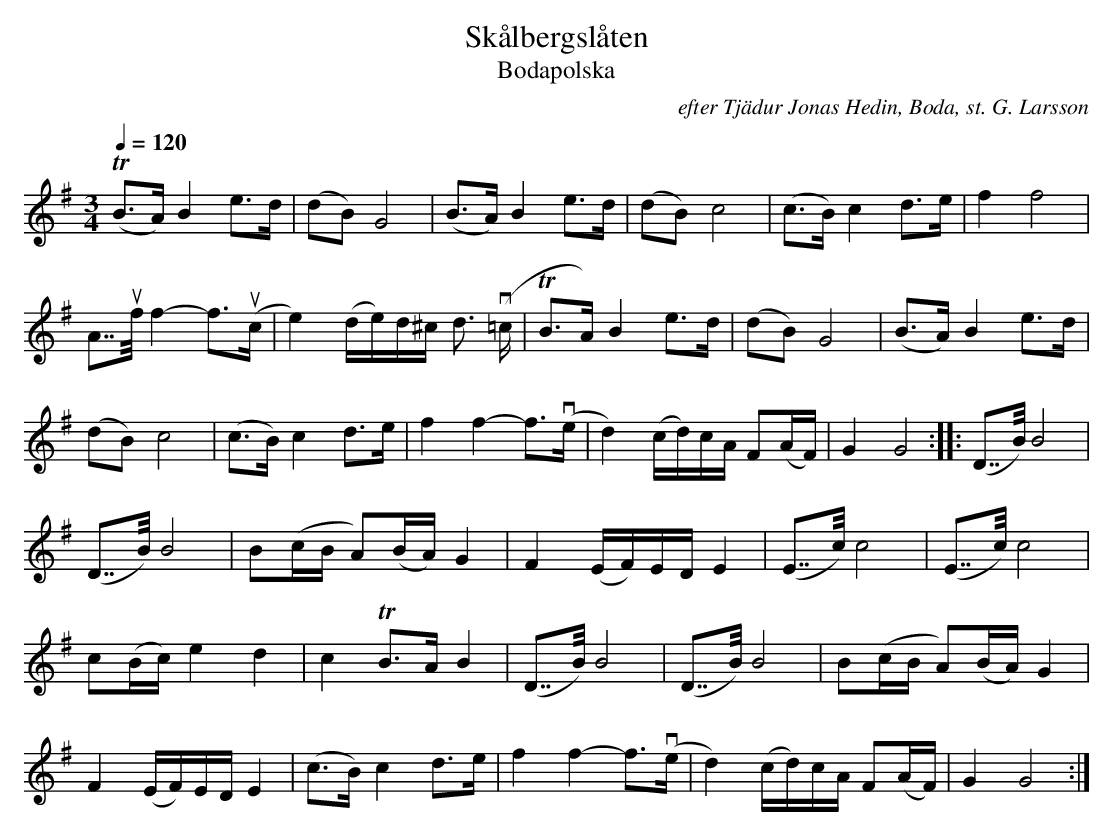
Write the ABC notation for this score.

X:1
T:Skålbergslåten
T:Bodapolska
C:efter Tjädur Jonas Hedin, Boda, st. G. Larsson
L:1/8
Q:1/4=120
M:3/4
K:G
(TB>A) B2 e>d | (dB) G4 | (B>A) B2 e>d | (dB) c4 | (c>B) c2 d>e | f2 f4 |
A7/4uf/4 f2- f>(uc | e2) (d/e/)d/^c/ d3/2 (v=c/ | TB>A) B2 e>d | (dB) G4 | (B>A) B2 e>d |
(dB) c4 | (c>B) c2 d>e | f2 f2- f>(ve |  d2) (c/d/)c/A/ F(A/F/) | G2 G4 :: (D7/4B/4) B4 |
(D7/4B/4) B4 | B(c/B/ A)(B/A/) G2 | F2 (E/F/)E/D/ E2 | (E7/4c/4) c4 | (E7/4c/4) c4 |
c(B/c/) e2 d2 | c2 TB>A B2 | (D7/4B/4) B4 | (D7/4B/4) B4 | B(c/B/ A)(B/A/) G2 |
F2 (E/F/)E/D/ E2 | (c>B) c2 d>e | f2 f2- f>(ve | d2) (c/d/)c/A/ F(A/F/) | G2 G4 :|
